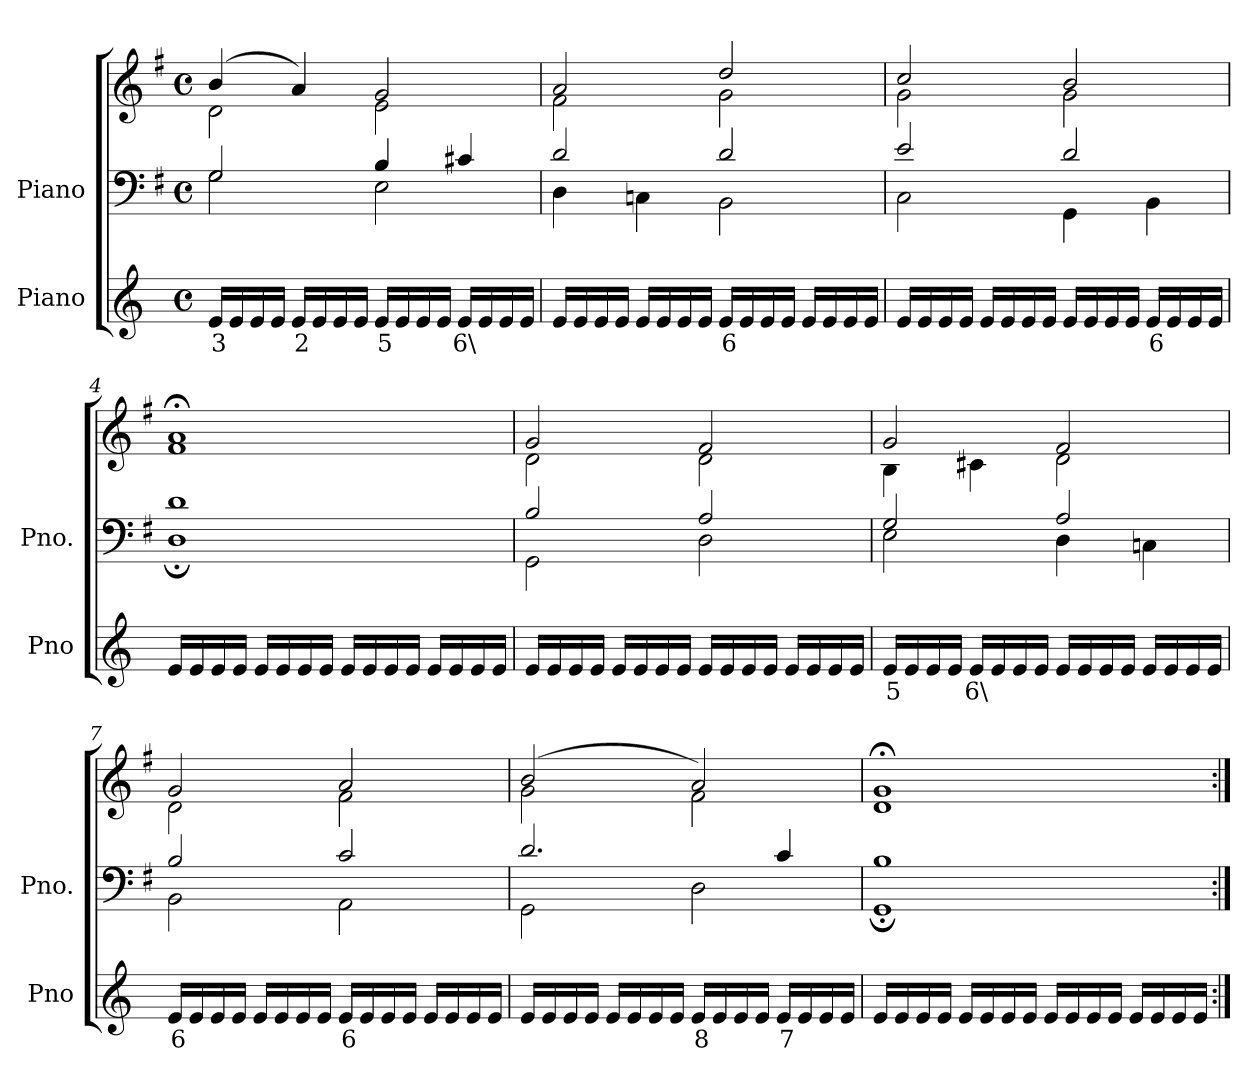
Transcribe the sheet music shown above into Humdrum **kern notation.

**kern	**text	**kern	**kern
*part2	*part2	*part1	*part1
*staff3	*staff3	*staff2	*staff1
*I"Piano	*	*I"Piano	*
*I'Pno	*	*I'Pno.	*
*clefG2	*	*clefF4	*clefG2
*k[]	*	*k[f#]	*k[f#]
*M4/4	*	*M4/4	*M4/4
*met(c)	*	*met(c)	*met(c)
=1	=1	=1	=1
!	!LO:LY:b	!	!
*	*	*^	*^
16e/LL	3	2G/	2G\	(>4b/	2d\
16e/	.	.	.	.	.
16e/	.	.	.	.	.
16e/JJ	.	.	.	.	.
!	!LO:LY:b	!	!	!	!
16e/LL	2	.	.	4a/)	.
16e/	.	.	.	.	.
16e/	.	.	.	.	.
16e/JJ	.	.	.	.	.
!	!LO:LY:b	!	!	!	!
16e/LL	5	4B/	2E\	2g/	2e\
16e/	.	.	.	.	.
16e/	.	.	.	.	.
16e/JJ	.	.	.	.	.
!	!LO:LY:b	!	!	!	!
16e/LL	6\	4c#X/	.	.	.
16e/	.	.	.	.	.
16e/	.	.	.	.	.
16e/JJ	.	.	.	.	.
=2	=2	=2	=2	=2	=2
16e/LL	.	2d/	4D\	2a/	2f#\
16e/	.	.	.	.	.
16e/	.	.	.	.	.
16e/JJ	.	.	.	.	.
!	!LO:LY:b	!	!	!	!
16e/LL	_	.	4Cn\	.	.
16e/	.	.	.	.	.
16e/	.	.	.	.	.
16e/JJ	.	.	.	.	.
!	!LO:LY:b	!	!	!	!
16e/LL	6	2d/	2BB\	2dd/	2g\
16e/	.	.	.	.	.
16e/	.	.	.	.	.
16e/JJ	.	.	.	.	.
16e/LL	.	.	.	.	.
16e/	.	.	.	.	.
16e/	.	.	.	.	.
16e/JJ	.	.	.	.	.
=3	=3	=3	=3	=3	=3
16e/LL	.	2e/	2C\	2cc/	2g\
16e/	.	.	.	.	.
16e/	.	.	.	.	.
16e/JJ	.	.	.	.	.
16e/LL	.	.	.	.	.
16e/	.	.	.	.	.
16e/	.	.	.	.	.
16e/JJ	.	.	.	.	.
16e/LL	.	2d/	4GG\	2b/	2g\
16e/	.	.	.	.	.
16e/	.	.	.	.	.
16e/JJ	.	.	.	.	.
!	!LO:LY:b	!	!	!	!
16e/LL	6	.	4BB\	.	.
16e/	.	.	.	.	.
16e/	.	.	.	.	.
16e/JJ	.	.	.	.	.
=4	=4	=4	=4	=4	=4
16e/LL	.	1d	1D;	1a;<	1f#
16e/	.	.	.	.	.
16e/	.	.	.	.	.
16e/JJ	.	.	.	.	.
16e/LL	.	.	.	.	.
16e/	.	.	.	.	.
16e/	.	.	.	.	.
16e/JJ	.	.	.	.	.
16e/LL	.	.	.	.	.
16e/	.	.	.	.	.
16e/	.	.	.	.	.
16e/JJ	.	.	.	.	.
16e/LL	.	.	.	.	.
16e/	.	.	.	.	.
16e/	.	.	.	.	.
16e/JJ	.	.	.	.	.
=5	=5	=5	=5	=5	=5
16e/LL	.	2B/	2GG\	2g/	2d\
16e/	.	.	.	.	.
16e/	.	.	.	.	.
16e/JJ	.	.	.	.	.
16e/LL	.	.	.	.	.
16e/	.	.	.	.	.
16e/	.	.	.	.	.
16e/JJ	.	.	.	.	.
16e/LL	.	2A/	2D\	2f#/	2d\
16e/	.	.	.	.	.
16e/	.	.	.	.	.
16e/JJ	.	.	.	.	.
16e/LL	.	.	.	.	.
16e/	.	.	.	.	.
16e/	.	.	.	.	.
16e/JJ	.	.	.	.	.
=6	=6	=6	=6	=6	=6
!	!LO:LY:b	!	!	!	!
16e/LL	5	2G/	2E\	2g/	4B\
16e/	.	.	.	.	.
16e/	.	.	.	.	.
16e/JJ	.	.	.	.	.
!	!LO:LY:b	!	!	!	!
16e/LL	6\	.	.	.	4c#X\
16e/	.	.	.	.	.
16e/	.	.	.	.	.
16e/JJ	.	.	.	.	.
16e/LL	.	2A/	4D\	2f#/	2d\
16e/	.	.	.	.	.
16e/	.	.	.	.	.
16e/JJ	.	.	.	.	.
!	!LO:LY:b	!	!	!	!
16e/LL	_	.	4Cn\	.	.
16e/	.	.	.	.	.
16e/	.	.	.	.	.
16e/JJ	.	.	.	.	.
=7	=7	=7	=7	=7	=7
!	!LO:LY:b	!	!	!	!
16e/LL	6	2B/	2BB\	2g/	2d\
16e/	.	.	.	.	.
16e/	.	.	.	.	.
16e/JJ	.	.	.	.	.
16e/LL	.	.	.	.	.
16e/	.	.	.	.	.
16e/	.	.	.	.	.
16e/JJ	.	.	.	.	.
!	!LO:LY:b	!	!	!	!
16e/LL	6	2c/	2AA\	2a/	2f#\
16e/	.	.	.	.	.
16e/	.	.	.	.	.
16e/JJ	.	.	.	.	.
16e/LL	.	.	.	.	.
16e/	.	.	.	.	.
16e/	.	.	.	.	.
16e/JJ	.	.	.	.	.
=8	=8	=8	=8	=8	=8
16e/LL	.	2.d/	2GG\	(>2b/	2g\
16e/	.	.	.	.	.
16e/	.	.	.	.	.
16e/JJ	.	.	.	.	.
16e/LL	.	.	.	.	.
16e/	.	.	.	.	.
16e/	.	.	.	.	.
16e/JJ	.	.	.	.	.
!	!LO:LY:b	!	!	!	!
16e/LL	8	.	2D\	2a/)	2f#\
16e/	.	.	.	.	.
16e/	.	.	.	.	.
16e/JJ	.	.	.	.	.
!	!LO:LY:b	!	!	!	!
16e/LL	7	4c/	.	.	.
16e/	.	.	.	.	.
16e/	.	.	.	.	.
16e/JJ	.	.	.	.	.
=9	=9	=9	=9	=9	=9
16e/LL	.	1B	1GG;	1g;<	1d
16e/	.	.	.	.	.
16e/	.	.	.	.	.
16e/JJ	.	.	.	.	.
16e/LL	.	.	.	.	.
16e/	.	.	.	.	.
16e/	.	.	.	.	.
16e/JJ	.	.	.	.	.
16e/LL	.	.	.	.	.
16e/	.	.	.	.	.
16e/	.	.	.	.	.
16e/JJ	.	.	.	.	.
16e/LL	.	.	.	.	.
16e/	.	.	.	.	.
16e/	.	.	.	.	.
16e/JJ	.	.	.	.	.
*	*	*v	*v	*	*
*	*	*	*v	*v
=:|!	=:|!	=:|!	=:|!
*-	*-	*-	*-
